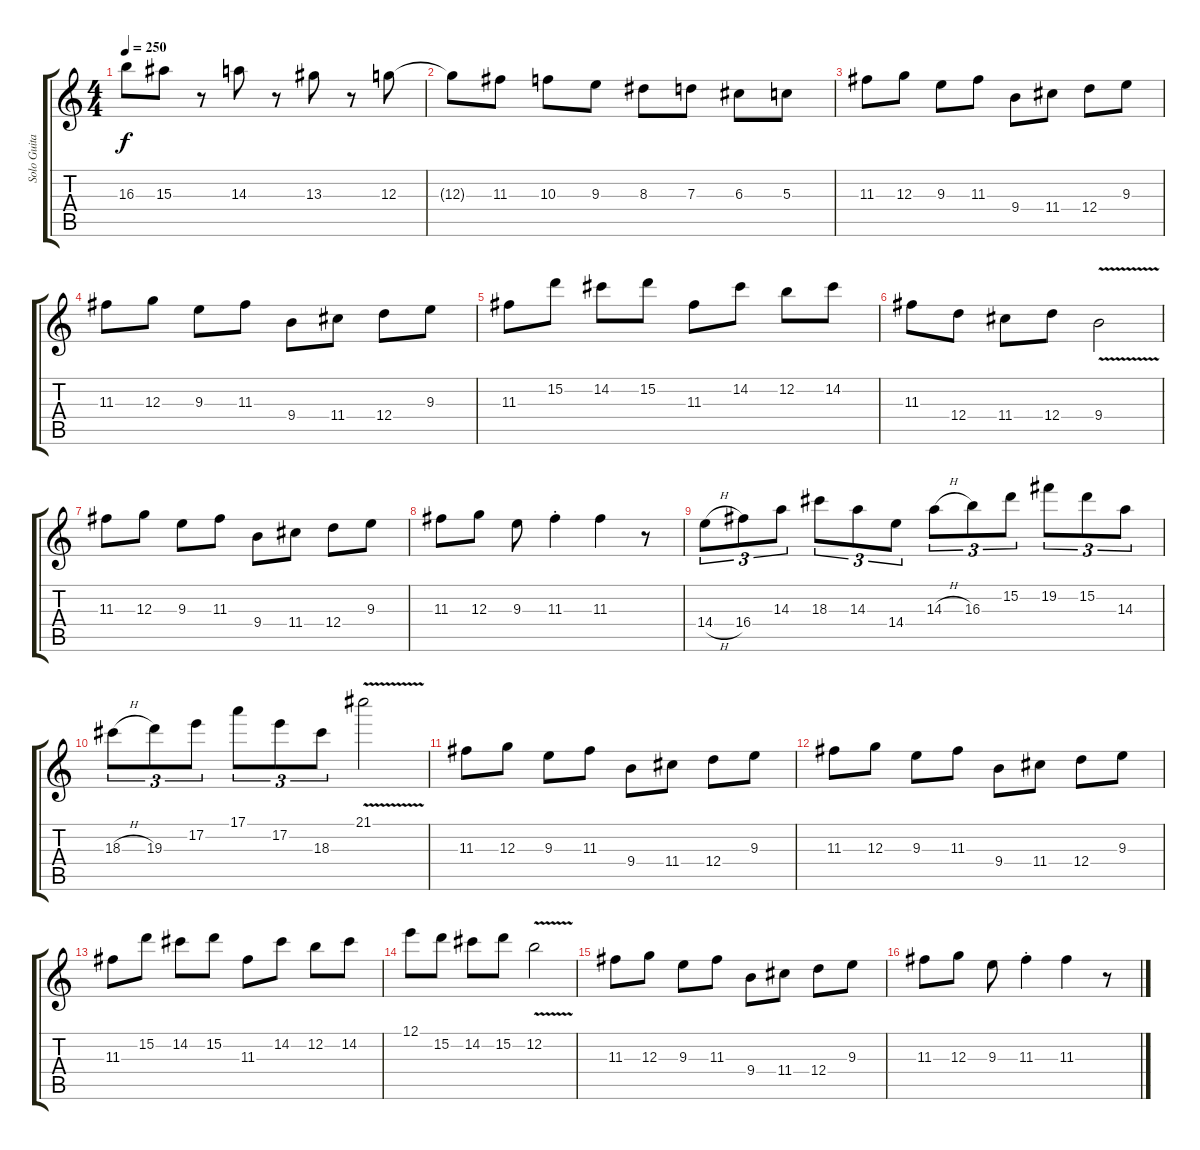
\track ("Solo Guitar" "Solo Guita") {instrument overdrivenguitar}
\staff {score tabs}
\tuning (E4 B3 G3 D3 A2 E2) {hide}
\ts (4 4)
\tempo 250
\clef g2
\ks c
16.3.8{dy f} 15.3.8 r.8 14.3.8 r.8 13.3.8 r.8 12.3.8 |
12.3{t}.8 11.3.8 10.3.8 9.3.8 8.3.8 7.3.8 6.3.8 5.3.8 |
11.3.8 12.3.8 9.3.8 11.3.8 9.4.8 11.4.8 12.4.8 9.3.8 |
11.3.8 12.3.8 9.3.8 11.3.8 9.4.8 11.4.8 12.4.8 9.3.8 |
11.3.8 15.2.8 14.2.8 15.2.8 11.3.8 14.2.8 12.2.8 14.2.8 |
11.3.8 12.4.8 11.4.8 12.4.8 9.4{v}.2 |
11.3.8 12.3.8 9.3.8 11.3.8 9.4.8 11.4.8 12.4.8 9.3.8 |
11.3.8 12.3.8 9.3.8 11.3{st}.4 11.3.4 r.8 |
14.4{h}.8{tu (3 2)} 16.4.8{tu (3 2)} 14.3.8{tu (3 2)} 18.3.8{tu (3 2)} 14.3.8{tu (3 2)} 14.4.8{tu (3 2)} 14.3{h}.8{tu (3 2)} 16.3.8{tu (3 2)} 15.2.8{tu (3 2)} 19.2.8{tu (3 2)} 15.2.8{tu (3 2)} 14.3.8{tu (3 2)} |
18.3{h}.8{tu (3 2)} 19.3.8{tu (3 2)} 17.2.8{tu (3 2)} 17.1.8{tu (3 2)} 17.2.8{tu (3 2)} 18.3.8{tu (3 2)} 21.1{v}.2 |
11.3.8 12.3.8 9.3.8 11.3.8 9.4.8 11.4.8 12.4.8 9.3.8 |
11.3.8 12.3.8 9.3.8 11.3.8 9.4.8 11.4.8 12.4.8 9.3.8 |
11.3.8 15.2.8 14.2.8 15.2.8 11.3.8 14.2.8 12.2.8 14.2.8 |
12.1.8 15.2.8 14.2.8 15.2.8 12.2{v}.2 |
11.3.8 12.3.8 9.3.8 11.3.8 9.4.8 11.4.8 12.4.8 9.3.8 |
11.3.8 12.3.8 9.3.8 11.3{st}.4 11.3.4 r.8
